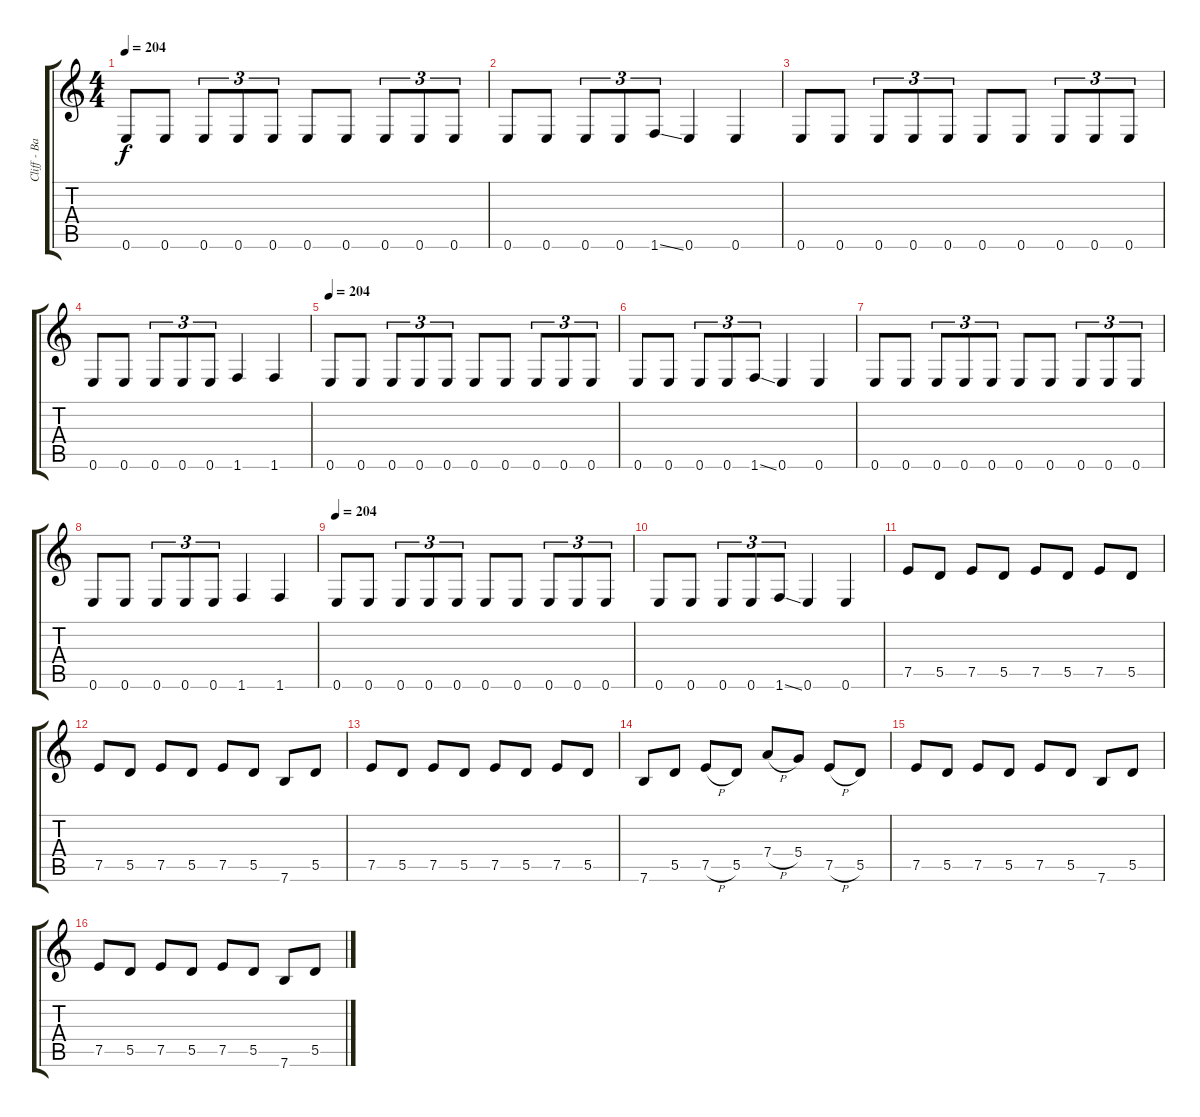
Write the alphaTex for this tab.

\track ("Cliff - Bass" "Cliff - Ba") {instrument electricbasspick}
\staff {score tabs}
\tuning (E4 B3 G3 D3 A2 E2) {hide}
\ts (4 4)
\tempo 204
\clef g2
\ks c
0.6.8{dy f} 0.6.8 0.6.8{tu (3 2)} 0.6.8{tu (3 2)} 0.6.8{tu (3 2)} 0.6.8 0.6.8 0.6.8{tu (3 2)} 0.6.8{tu (3 2)} 0.6.8{tu (3 2)} |
0.6.8 0.6.8 0.6.8{tu (3 2)} 0.6.8{tu (3 2)} 1.6{ss}.8{tu (3 2)} 0.6.4 0.6.4 |
0.6.8 0.6.8 0.6.8{tu (3 2)} 0.6.8{tu (3 2)} 0.6.8{tu (3 2)} 0.6.8 0.6.8 0.6.8{tu (3 2)} 0.6.8{tu (3 2)} 0.6.8{tu (3 2)} |
0.6.8 0.6.8 0.6.8{tu (3 2)} 0.6.8{tu (3 2)} 0.6.8{tu (3 2)} 1.6.4 1.6.4 |
\tempo 204
0.6.8 0.6.8 0.6.8{tu (3 2)} 0.6.8{tu (3 2)} 0.6.8{tu (3 2)} 0.6.8 0.6.8 0.6.8{tu (3 2)} 0.6.8{tu (3 2)} 0.6.8{tu (3 2)} |
0.6.8 0.6.8 0.6.8{tu (3 2)} 0.6.8{tu (3 2)} 1.6{ss}.8{tu (3 2)} 0.6.4 0.6.4 |
0.6.8 0.6.8 0.6.8{tu (3 2)} 0.6.8{tu (3 2)} 0.6.8{tu (3 2)} 0.6.8 0.6.8 0.6.8{tu (3 2)} 0.6.8{tu (3 2)} 0.6.8{tu (3 2)} |
0.6.8 0.6.8 0.6.8{tu (3 2)} 0.6.8{tu (3 2)} 0.6.8{tu (3 2)} 1.6.4 1.6.4 |
\tempo 204
0.6.8 0.6.8 0.6.8{tu (3 2)} 0.6.8{tu (3 2)} 0.6.8{tu (3 2)} 0.6.8 0.6.8 0.6.8{tu (3 2)} 0.6.8{tu (3 2)} 0.6.8{tu (3 2)} |
0.6.8 0.6.8 0.6.8{tu (3 2)} 0.6.8{tu (3 2)} 1.6{ss}.8{tu (3 2)} 0.6.4 0.6.4 |
7.5.8 5.5.8 7.5.8 5.5.8 7.5.8 5.5.8 7.5.8 5.5.8 |
7.5.8 5.5.8 7.5.8 5.5.8 7.5.8 5.5.8 7.6.8 5.5.8 |
7.5.8 5.5.8 7.5.8 5.5.8 7.5.8 5.5.8 7.5.8 5.5.8 |
7.6.8 5.5.8 7.5{h}.8 5.5.8 7.4{h}.8 5.4.8 7.5{h}.8 5.5.8 |
7.5.8 5.5.8 7.5.8 5.5.8 7.5.8 5.5.8 7.6.8 5.5.8 |
7.5.8 5.5.8 7.5.8 5.5.8 7.5.8 5.5.8 7.6.8 5.5.8
